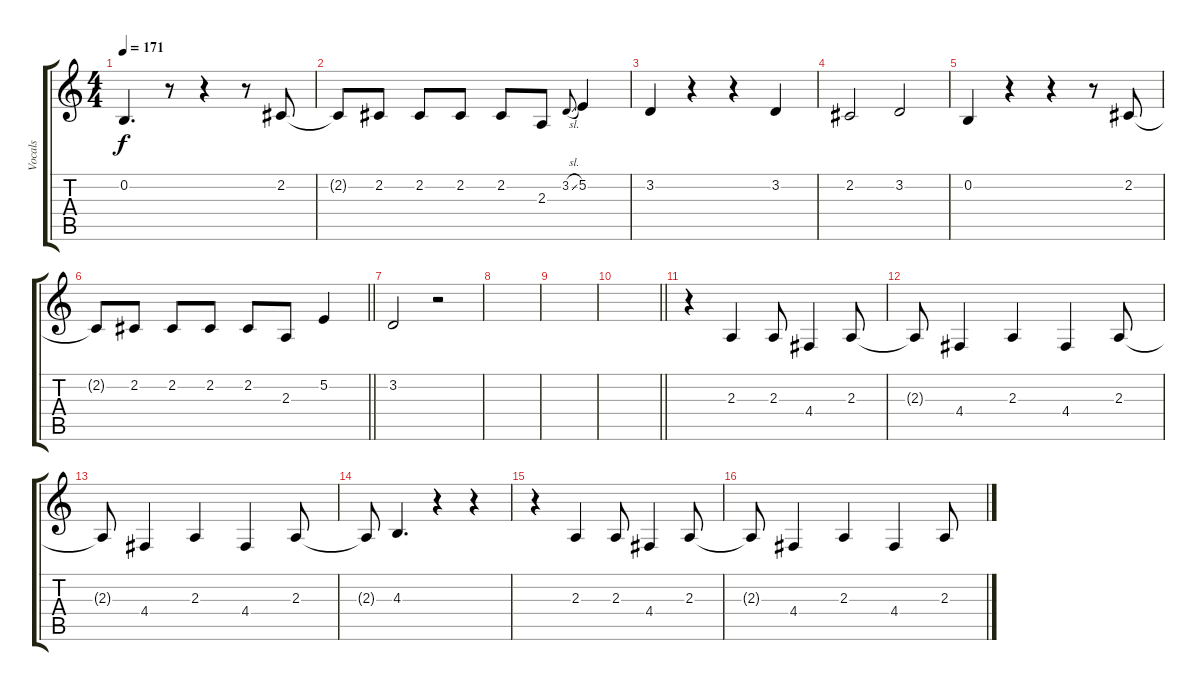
\track ("Vocals" "Vocals") {instrument clarinet}
\staff {score tabs}
\tuning (E4 B3 G3 D3 A2 E2) {hide}
\ts (4 4)
\tempo 171
\clef g2
\ks c
0.2.4{d dy f} r.8 r.4 r.8 2.2.8 |
2.2{t}.8 2.2.8 2.2.8 2.2.8 2.2.8 2.3.8 3.2{sl}.8{gr onbeat} 5.2.4 |
3.2.4 r.4 r.4 3.2.4 |
2.2.2 3.2.2 |
0.2.4 r.4 r.4 r.8 2.2.8 |
\barLineRight lightlight
2.2{t}.8 2.2.8 2.2.8 2.2.8 2.2.8 2.3.8 5.2.4 |
3.2.2 r.2 |
|
|
\barLineRight lightlight
|
r.4 2.3.4 2.3.8 4.4.4 2.3.8 |
2.3{t}.8 4.4.4 2.3.4 4.4.4 2.3.8 |
2.3{t}.8 4.4.4 2.3.4 4.4.4 2.3.8 |
2.3{t}.8 4.3.4{d} r.4 r.4 |
r.4 2.3.4 2.3.8 4.4.4 2.3.8 |
2.3{t}.8 4.4.4 2.3.4 4.4.4 2.3.8
